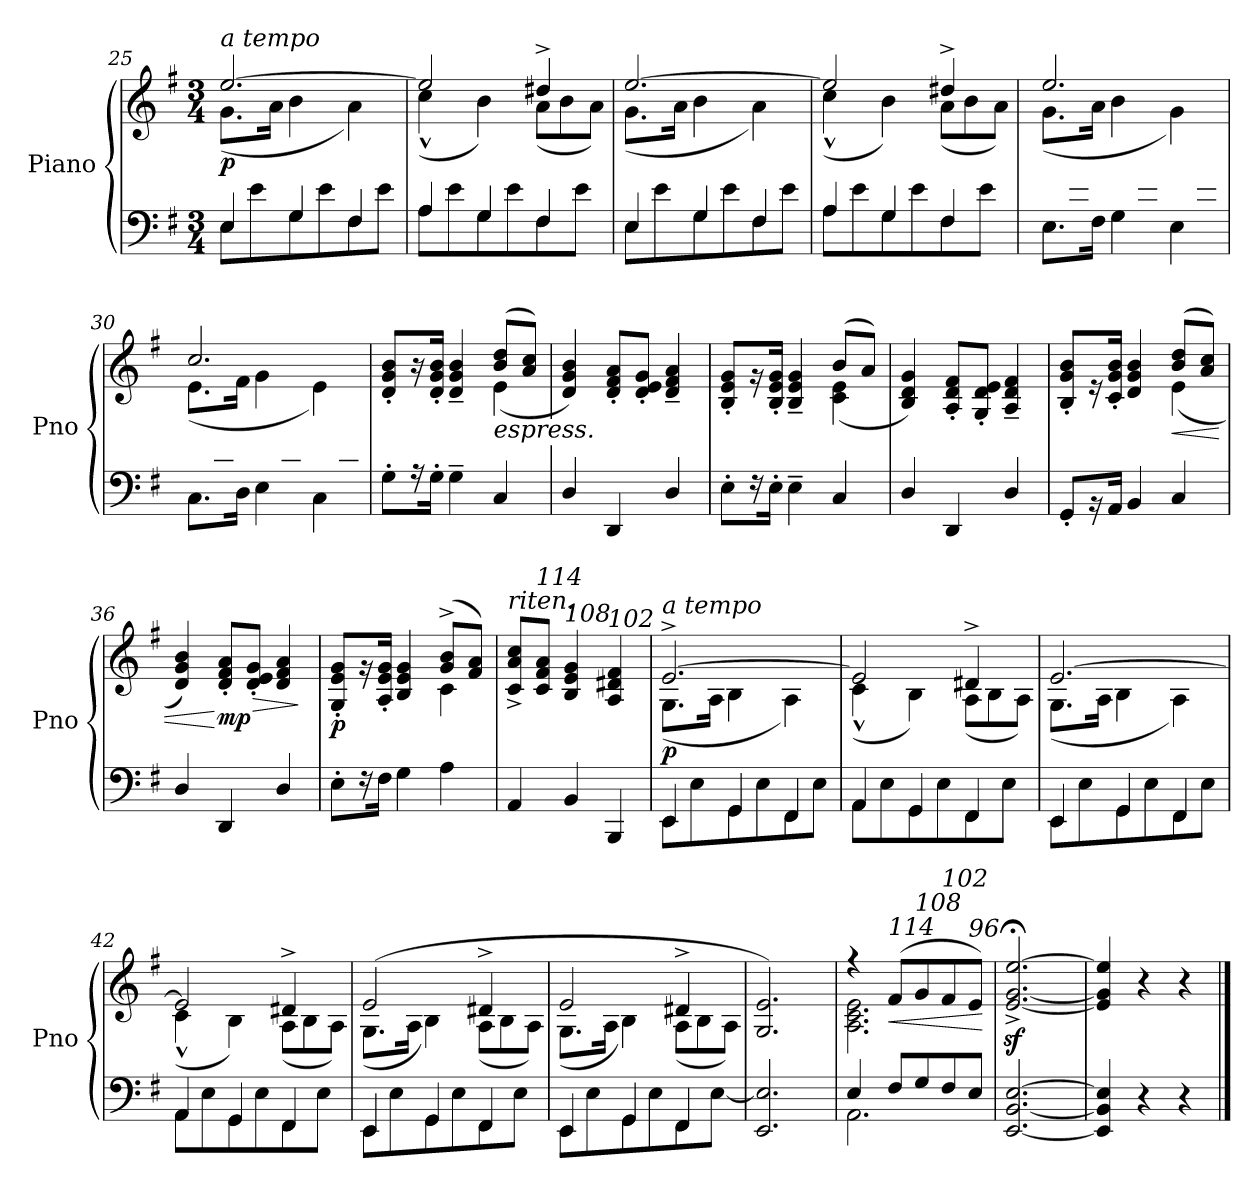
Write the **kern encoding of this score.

**kern	**kern	**dynam
*part1	*part1	*part1
*staff2	*staff1	*staff1/2
*I"Piano	*	*
*I'Pno	*	*
*clefF4	*clefG2	*
*k[f#]	*k[f#]	*
*M3/4	*M3/4	*
=25	=25	=25
*^	*^	*
!	!	!LO:TX:a:i:t=a tempo	!	!
!	!	!	!	!LO:DY:b
4E/	8E\L	[2.ee/	(<8.g\L	p
.	8e\	.	.	.
.	.	.	16a\Jk	.
4G/	8G\	.	4b\	.
.	8e\	.	.	.
4F#/	8F#\	.	4a\)	.
.	8e\J	.	.	.
=26	=26	=26	=26	=26
4A/	8A\L	2ee/]	(<4cc^^\	.
.	8e\	.	.	.
4G/	8G\	.	4b\)	.
.	8e\	.	.	.
*	*	*	*Xtuplet	*
4F#/	8F#\	4dd#X^/	(<12a\L	.
.	.	.	12b\	.
.	8e\J	.	.	.
.	.	.	12a\J)	.
=27	=27	=27	=27	=27
4E/	8E\L	[2.ee/	(<8.g\L	.
.	8e\	.	.	.
.	.	.	16a\Jk	.
4G/	8G\	.	4b\	.
.	8e\	.	.	.
4F#/	8F#\	.	4a\)	.
.	8e\J	.	.	.
!!LO:PB:g=z	!!
=28	=28	=28	=28	=28
4A/	8A\L	2ee/]	(<4cc^^\	.
.	8e\	.	.	.
4G/	8G\	.	4b\)	.
.	8e\	.	.	.
4F#/	8F#\	4dd#X^/	(<12a\L	.
.	.	.	12b\	.
.	8e\J	.	.	.
.	.	.	12a\J)	.
=29	=29	=29	=29	=29
8.E\L	8E/Lyy	2.ee/	(<8.g\L	.
.	8e/	.	.	.
16F#\Jk	.	.	16a\Jk	.
4G\	8G/	.	4b\	.
.	8e/	.	.	.
4E\	8E/	.	4g\)	.
.	8e/J	.	.	.
=30	=30	=30	=30	=30
8.C\L	8C/Lyy	2.cc/	(<8.e\L	.
.	8c/	.	.	.
16D\Jk	.	.	16f#\Jk	.
4E\	8E/	.	4g\	.
.	8c/	.	.	.
4C\	8C/	.	4e\)	.
.	8c/J	.	.	.
*v	*v	*	*	*
=31	=31	=31	=31
8G'\L	8d/' 8g/' 8b/'L	2ryy	.
16rA	16r	.	.
16G'\Jk	16d/' 16g/' 16b/'Jk	.	.
4G~\	4d/~ 4g/~ 4b/~	.	.
!	!LO:TX:b:i:t=espress.	!	!
4C/	(>8b/ 8dd/L	(<4e\	.
.	8a/ 8cc/J)	.	.
*	*v	*v	*
=32	=32	=32
4D/	4d/ 4g/ 4b/)	.
4DD/	8d/' 8f#/' 8a/'L	.
.	8d/' 8e/' 8g/'J	.
4D/	4d/~ 4f#/~ 4a/~	.
=33	=33	=33
*	*^	*
8E'\L	8B/' 8e/' 8g/'L	2ryy	.
16rF	16rg	.	.
16E'\Jk	16B/' 16e/' 16g/'Jk	.	.
4E~\	4B/~ 4e/~ 4g/~	.	.
4C/	(>8b/L	(<4c\ 4e\	.
.	8a/J)	.	.
*	*v	*v	*
!!LO:LB:g=z
=34	=34	=34
4D/	4B/ 4d/ 4g/)	.
4DD/	8A/' 8d/' 8f#/'L	.
.	8G/' 8d/' 8e/'J	.
4D/	4A/~ 4d/~ 4f#/~	.
=35	=35	=35
*	*^	*
8GG'/L	8B/' 8g/' 8b/'L	2ryy	.
16rBB	16r	.	.
16AA/Jk	16c/' 16g/' 16b/'Jk	.	.
4BB/	4d/ 4g/ 4b/	.	.
!	!	!	!LO:HP:b
4C/	(>8b/ 8dd/L	(<4e\	<
.	8a/ 8cc/J)	.	.
*	*v	*v	*
=36	=36	=36
4D/	4d/ 4g/ 4b/)	.
!	!	!LO:HP:n=1:b
!	!	!LO:DY:n=1:b
4DD/	8d/' 8f#/' 8a/'L	[ > mp
.	8d/' 8e/' 8g/'J	.
4D/	4d/ 4f#/ 4a/	.
.	.	]
=37	=37	=37
*	*^	*
!	!	!	!LO:DY:b
8E'\L	8G/' 8e/' 8g/'L	2ryy	p
16rF	16rg	.	.
16F#\Jk	16A/' 16e/' 16g/'Jk	.	.
4G\	4B/ 4e/ 4g/	.	.
4A\	(>8g/^ 8b/^L	4c\	.
.	8f#/ 8a/J)	.	.
*	*v	*v	*
=38	=38	=38
!	!LO:TX:a:i:t=riten.	!
4AA/	8c/^ 8a/^ 8cc/^L	.
!	!LO:TX:a:i:t=114	!
.	8c/ 8f#/ 8a/J	.
!	!LO:TX:a:i:t=108	!
4BB/	4B/ 4e/ 4g/	.
!	!LO:TX:a:i:t=102	!
4BBB/	4A/ 4d#X/ 4f#/	.
=39	=39	=39
*^	*^	*
!	!	!LO:TX:a:i:t=a tempo	!	!
!	!	!	!	!LO:DY:b
4EE/	8EE\L	[2.e^/	(<8.G\L	p
.	8E\	.	.	.
.	.	.	16A\Jk	.
4GG/	8GG\	.	4B\	.
.	8E\	.	.	.
4FF#/	8FF#\	.	4A\)	.
.	8E\J	.	.	.
!!LO:LB:g=z	!!
=40	=40	=40	=40	=40
4AA/	8AA\L	2e/]	(<4c^^\	.
.	8E\	.	.	.
4GG/	8GG\	.	4B\)	.
.	8E\	.	.	.
4FF#/	8FF#\	4d#X^/	(<12A\L	.
.	.	.	12B\	.
.	8E\J	.	.	.
.	.	.	12A\J)	.
=41	=41	=41	=41	=41
4EE/	8EE\L	[2.e/	(<8.G\L	.
.	8E\	.	.	.
.	.	.	16A\Jk	.
4GG/	8GG\	.	4B\	.
.	8E\	.	.	.
4FF#/	8FF#\	.	4A\)	.
.	8E\J	.	.	.
=42	=42	=42	=42	=42
4AA/	8AA\L	2e/]	(<4c^^\	.
.	8E\	.	.	.
4GG/	8GG\	.	4B\)	.
.	8E\	.	.	.
4FF#/	8FF#\	4d#X^/	(<12A\L	.
.	.	.	12B\	.
.	8E\J	.	.	.
.	.	.	12A\J)	.
=43	=43	=43	=43	=43
4EE/	8EE\L	(>2e/	(<8.G\L	.
.	8E\	.	.	.
.	.	.	16A\Jk	.
4GG/	8GG\	.	4B\)	.
.	8E\	.	.	.
4FF#/	8FF#\	4d#X^/	(<12A\L	.
.	.	.	12B\	.
.	8E\J	.	.	.
.	.	.	12A\J)	.
!!LO:LB:g=z	!!
=44	=44	=44	=44	=44
4EE/	8EE\L	2e/	(<8.G\L	.
.	8E\	.	.	.
.	.	.	16A\Jk	.
4GG/	8GG\	.	4B\)	.
.	8E\	.	.	.
4FF#/	8FF#\	4d#X^/	(<12A\L	.
.	.	.	12B\	.
.	[8E\J	.	.	.
.	.	.	12A\J)	.
*v	*v	*	*	*
*	*v	*v	*
=45	=45	=45
2.EE/ 2.E/]	2.G/ 2.e/)	.
=46	=46	=46
*^	*^	*
4E/	2.AA\	4r	2.A\ 2.c\ 2.e\	.
!	!	!LO:TX:a:i:t=114	!	!
!	!	!	!	!LO:HP:b
8F#/L	.	(>8f#/L	.	<
!	!	!LO:TX:a:i:t=108	!	!
8G/	.	8g/	.	.
!	!	!LO:TX:a:i:t=102	!	!
8F#/	.	8f#/	.	.
!	!	!LO:TX:a:i:t=96	!	!
8E/J	.	8e/J)	.	.
*v	*v	*	*	*
*	*v	*v	*
.	.	[
=47	=47	=47
[2.EE/ [2.BB/ [2.E/	[2.e/z<;<^ [2.g/z<;<^ [2.ee/z<;<^	.
=48	=48	=48
4EE/] 4BB/] 4E/]	4e/] 4g/] 4ee/]	.
4r	4r	.
4r	4r	.
==	==	==
*-	*-	*-
